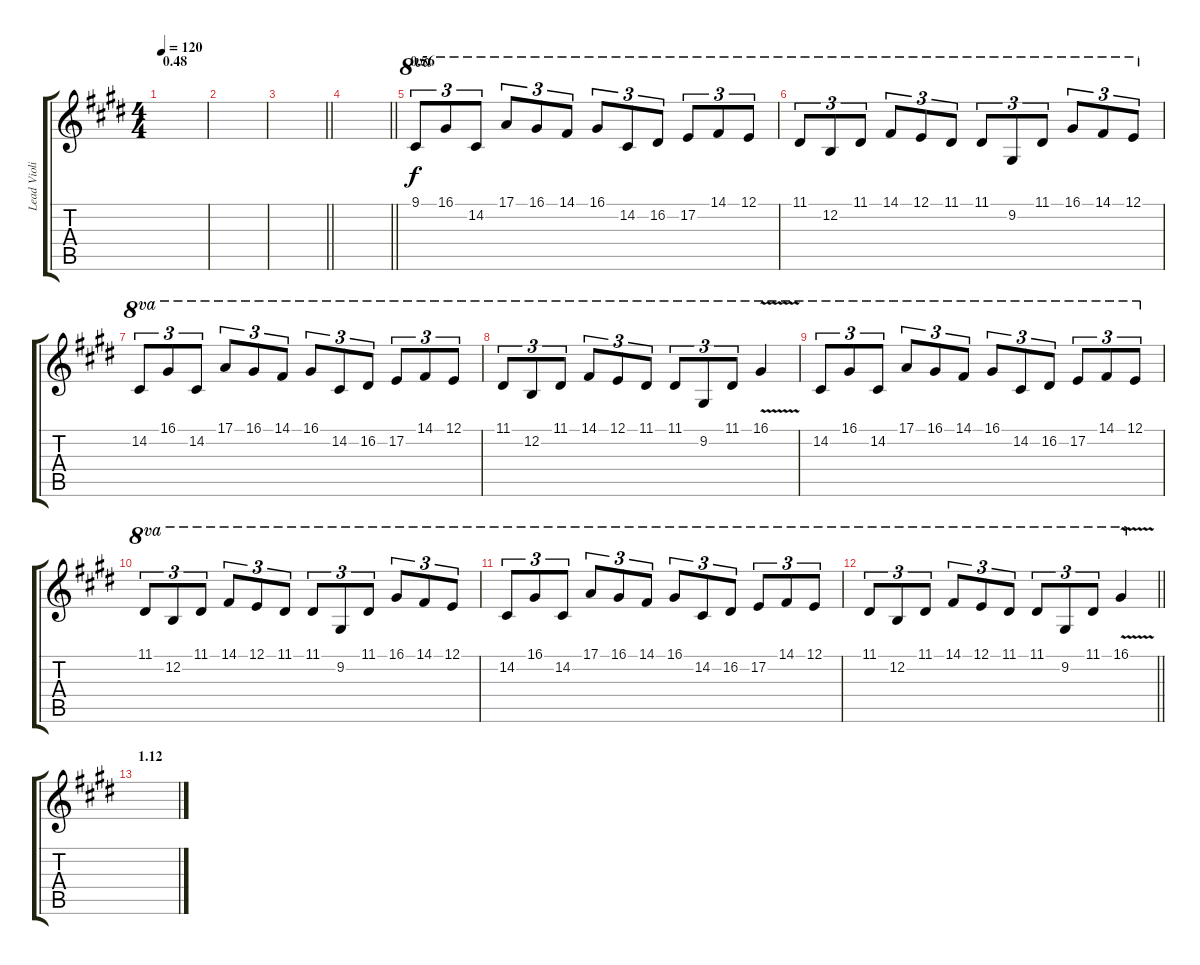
\track ("Lead Violin" "Lead Violi") {instrument violin}
\staff {score tabs}
\tuning (E4 B3 G3 D3 A2 E2) {hide}
\ts (4 4)
\section ("" "0.48")
\tempo 120
\clef g2
\ks c#minor
|
|
\barLineRight lightlight
|
\barLineRight lightlight
|
\section ("" "0.56")
9.1.8{tu (3 2) ot 8va volume 16} 16.1.8{tu (3 2) ot 8va} 14.2.8{tu (3 2) ot 8va} 17.1.8{tu (3 2) ot 8va} 16.1.8{tu (3 2) ot 8va} 14.1.8{tu (3 2) ot 8va} 16.1.8{tu (3 2) ot 8va} 14.2.8{tu (3 2) ot 8va} 16.2.8{tu (3 2) ot 8va} 17.2.8{tu (3 2) ot 8va} 14.1.8{tu (3 2) ot 8va} 12.1.8{tu (3 2) ot 8va} |
11.1.8{tu (3 2) ot 8va} 12.2.8{tu (3 2) ot 8va} 11.1.8{tu (3 2) ot 8va} 14.1.8{tu (3 2) ot 8va} 12.1.8{tu (3 2) ot 8va} 11.1.8{tu (3 2) ot 8va} 11.1.8{tu (3 2) ot 8va} 9.2.8{tu (3 2) ot 8va} 11.1.8{tu (3 2) ot 8va} 16.1.8{tu (3 2) ot 8va} 14.1.8{tu (3 2) ot 8va} 12.1.8{tu (3 2) ot 8va} |
14.2.8{tu (3 2) ot 8va} 16.1.8{tu (3 2) ot 8va} 14.2.8{tu (3 2) ot 8va} 17.1.8{tu (3 2) ot 8va} 16.1.8{tu (3 2) ot 8va} 14.1.8{tu (3 2) ot 8va} 16.1.8{tu (3 2) ot 8va} 14.2.8{tu (3 2) ot 8va} 16.2.8{tu (3 2) ot 8va} 17.2.8{tu (3 2) ot 8va} 14.1.8{tu (3 2) ot 8va} 12.1.8{tu (3 2) ot 8va} |
11.1.8{tu (3 2) ot 8va} 12.2.8{tu (3 2) ot 8va} 11.1.8{tu (3 2) ot 8va} 14.1.8{tu (3 2) ot 8va} 12.1.8{tu (3 2) ot 8va} 11.1.8{tu (3 2) ot 8va} 11.1.8{tu (3 2) ot 8va} 9.2.8{tu (3 2) ot 8va} 11.1.8{tu (3 2) ot 8va} 16.1{v}.4{ot 8va} |
14.2.8{tu (3 2) ot 8va} 16.1.8{tu (3 2) ot 8va} 14.2.8{tu (3 2) ot 8va} 17.1.8{tu (3 2) ot 8va} 16.1.8{tu (3 2) ot 8va} 14.1.8{tu (3 2) ot 8va} 16.1.8{tu (3 2) ot 8va} 14.2.8{tu (3 2) ot 8va} 16.2.8{tu (3 2) ot 8va} 17.2.8{tu (3 2) ot 8va} 14.1.8{tu (3 2) ot 8va} 12.1.8{tu (3 2) ot 8va} |
11.1.8{tu (3 2) ot 8va} 12.2.8{tu (3 2) ot 8va} 11.1.8{tu (3 2) ot 8va} 14.1.8{tu (3 2) ot 8va} 12.1.8{tu (3 2) ot 8va} 11.1.8{tu (3 2) ot 8va} 11.1.8{tu (3 2) ot 8va} 9.2.8{tu (3 2) ot 8va} 11.1.8{tu (3 2) ot 8va} 16.1.8{tu (3 2) ot 8va} 14.1.8{tu (3 2) ot 8va} 12.1.8{tu (3 2) ot 8va} |
14.2.8{tu (3 2) ot 8va} 16.1.8{tu (3 2) ot 8va} 14.2.8{tu (3 2) ot 8va} 17.1.8{tu (3 2) ot 8va} 16.1.8{tu (3 2) ot 8va} 14.1.8{tu (3 2) ot 8va} 16.1.8{tu (3 2) ot 8va} 14.2.8{tu (3 2) ot 8va} 16.2.8{tu (3 2) ot 8va} 17.2.8{tu (3 2) ot 8va} 14.1.8{tu (3 2) ot 8va} 12.1.8{tu (3 2) ot 8va} |
\barLineRight lightlight
11.1.8{tu (3 2) ot 8va} 12.2.8{tu (3 2) ot 8va} 11.1.8{tu (3 2) ot 8va} 14.1.8{tu (3 2) ot 8va} 12.1.8{tu (3 2) ot 8va} 11.1.8{tu (3 2) ot 8va} 11.1.8{tu (3 2) ot 8va} 9.2.8{tu (3 2) ot 8va} 11.1.8{tu (3 2) ot 8va} 16.1{v}.4{ot 8va} |
\section ("" "1.12")
